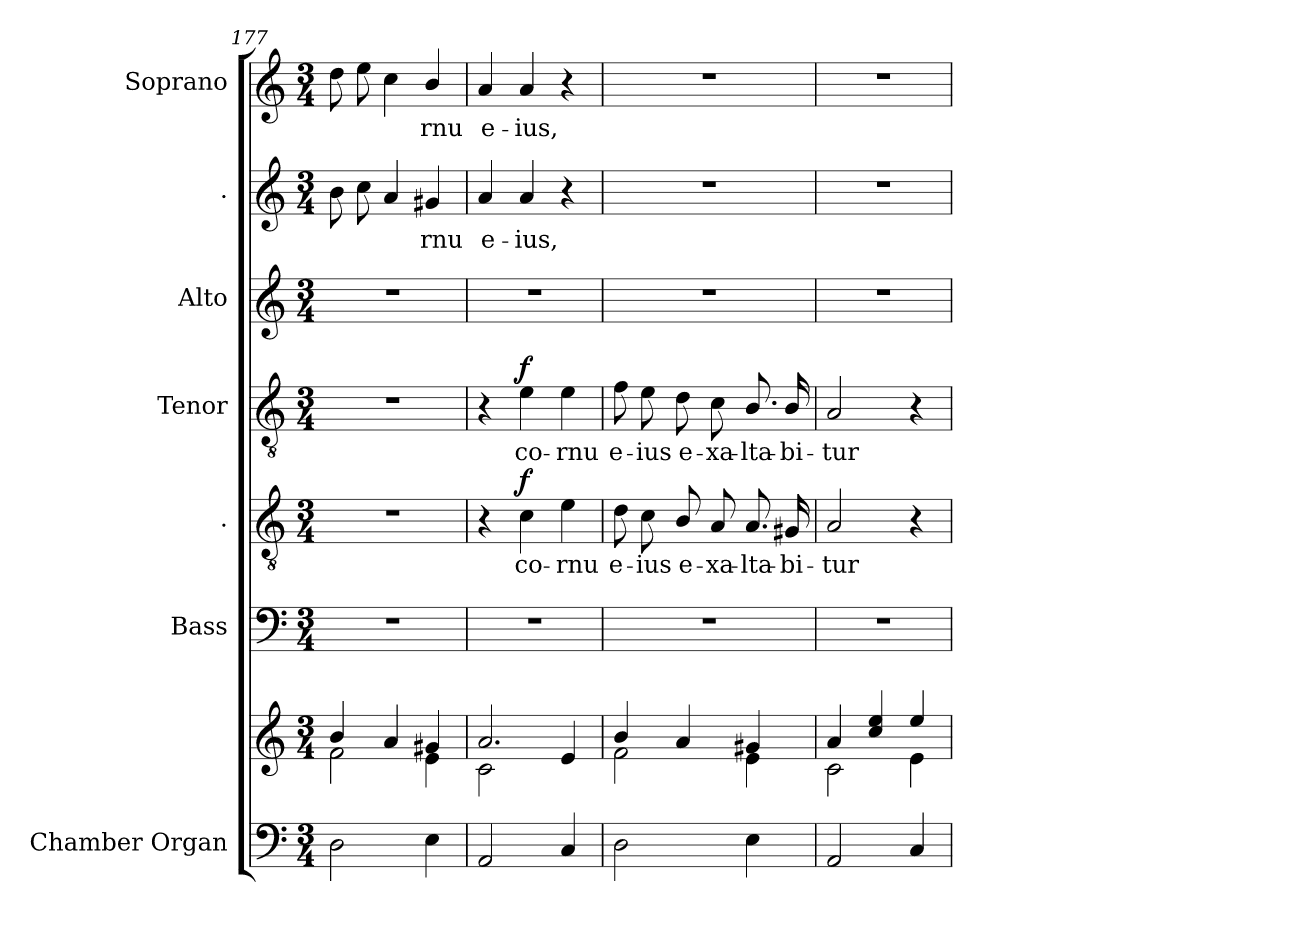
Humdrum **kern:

**kern	**kern	**kern	**kern	**text	**dynam	**kern	**text	**dynam	**kern	**kern	**text	**kern	**text
*part7	*part7	*part6	*part5	*part5	*part5	*part4	*part4	*part4	*part3	*part2	*part2	*part1	*part1
*staff8	*staff7	*staff6	*staff5	*staff5	*staff5	*staff4	*staff4	*staff4	*staff3	*staff2	*staff2	*staff1	*staff1
*I"Chamber  Organ	*	*I"Bass	*I".	*	*	*I"Tenor	*	*	*I"Alto	*I".	*	*I"Soprano	*
*I'Org.	*	*I'B.	*	*	*	*I'T.	*	*	*I'A.	*	*	*I'S.	*
*clefF4	*clefG2	*clefF4	*clefGv2	*	*	*clefGv2	*	*	*clefG2	*clefG2	*	*clefG2	*
*	*	*	*ITrd7c12	*	*	*ITrd7c12	*	*	*	*	*	*	*
*k[]	*k[]	*k[]	*k[]	*	*	*k[]	*	*	*k[]	*k[]	*	*k[]	*
*C:	*C:	*C:	*C:	*	*	*C:	*	*	*C:	*C:	*	*C:	*
*M3/4	*M3/4	*M3/4	*M3/4	*	*	*M3/4	*	*	*M3/4	*M3/4	*	*M3/4	*
=177	=177	=177	=177	=177	=177	=177	=177	=177	=177	=177	=177	=177	=177
*	*^	*	*	*	*	*	*	*	*	*	*	*	*
!	!	!	!LO:N:vis=1	!LO:N:vis=1	!	!	!LO:N:vis=1	!	!	!LO:N:vis=1	!	!	!	!
2Di\	4bi/	2fi\	2.r	2.r	.	.	2.r	.	.	2.r	8bi\	.	8ddi\	.
.	.	.	.	.	.	.	.	.	.	.	8cci\	.	8eei\	.
.	4ai/	.	.	.	.	.	.	.	.	.	4ai/	.	4cci\	.
!	!	!	!	!	!	!	!	!	!	!	!	!LO:LY:b:color=#000000	!	!
!	!	!	!	!	!	!	!	!	!	!	!	!	!	!LO:LY:b:color=#000000
4Ei\	4g#Xi/	4ei\	.	.	.	.	.	.	.	.	4g#Xi/	-rnu	4bi/	-rnu
!!LO:LB:g=z
=178	=178	=178	=178	=178	=178	=178	=178	=178	=178	=178	=178	=178	=178	=178
!	!	!	!LO:N:vis=1	!	!	!	!	!	!	!LO:N:vis=1	!	!	!	!
!	!	!	!	!	!	!	!	!	!	!	!	!LO:LY:b:color=#000000	!	!
!	!	!	!	!	!	!	!	!	!	!	!	!	!	!LO:LY:b:color=#000000
2AAi/	2.ai/	2ci\	2.r	4r	.	.	4r	.	.	2.r	4ai/	e-	4ai/	e-
!	!	!	!	!	!LO:LY:b:color=#000000	!	!	!	!	!	!	!	!	!
!	!	!	!	!	!	!	!	!LO:LY:b:color=#000000	!	!	!	!	!	!
!	!	!	!	!	!	!	!	!	!	!	!	!LO:LY:b:color=#000000	!	!
!	!	!	!	!	!	!	!	!	!	!	!	!	!	!LO:LY:b:color=#000000
.	.	.	.	4Ci\	co-	f	4Ei\	co-	f	.	4ai/	-ius,	4ai/	-ius,
!	!	!	!	!	!LO:LY:b:color=#000000	!	!	!	!	!	!	!	!	!
!	!	!	!	!	!	!	!	!LO:LY:b:color=#000000	!	!	!	!	!	!
4Ci/	.	4ei/	.	4Ei\	-rnu	.	4Ei\	-rnu	.	.	4r	.	4r	.
=179	=179	=179	=179	=179	=179	=179	=179	=179	=179	=179	=179	=179	=179	=179
!	!	!	!LO:N:vis=1	!	!	!	!	!	!	!	!	!	!	!
!	!	!	!	!	!LO:LY:b:color=#000000	!	!	!	!	!	!	!	!	!
!	!	!	!	!	!	!	!	!LO:LY:b:color=#000000	!	!LO:N:vis=1	!LO:N:vis=1	!	!LO:N:vis=1	!
2Di\	4bi/	2fi\	2.r	8Di\	e-	.	8Fi\	e-	.	2.r	2.r	.	2.r	.
!	!	!	!	!	!LO:LY:b:color=#000000	!	!	!	!	!	!	!	!	!
!	!	!	!	!	!	!	!	!LO:LY:b:color=#000000	!	!	!	!	!	!
.	.	.	.	8Ci\	-ius	.	8Ei\	-ius	.	.	.	.	.	.
!	!	!	!	!	!LO:LY:b:color=#000000	!	!	!	!	!	!	!	!	!
!	!	!	!	!	!	!	!	!LO:LY:b:color=#000000	!	!	!	!	!	!
.	4ai/	.	.	8BBi/	e-	.	8Di\	e-	.	.	.	.	.	.
!	!	!	!	!	!LO:LY:b:color=#000000	!	!	!	!	!	!	!	!	!
!	!	!	!	!	!	!	!	!LO:LY:b:color=#000000	!	!	!	!	!	!
.	.	.	.	8AAi/	-xa-	.	8Ci\	-xa-	.	.	.	.	.	.
!	!	!	!	!	!LO:LY:b:color=#000000	!	!	!	!	!	!	!	!	!
!	!	!	!	!	!	!	!	!LO:LY:b:color=#000000	!	!	!	!	!	!
4Ei\	4g#Xi/	4ei\	.	8.AAi/	-lta-	.	8.BBi/	-lta-	.	.	.	.	.	.
!	!	!	!	!	!LO:LY:b:color=#000000	!	!	!	!	!	!	!	!	!
!	!	!	!	!	!	!	!	!LO:LY:b:color=#000000	!	!	!	!	!	!
.	.	.	.	16GG#Xi/	-bi-	.	16BBi/	-bi-	.	.	.	.	.	.
=180	=180	=180	=180	=180	=180	=180	=180	=180	=180	=180	=180	=180	=180	=180
!	!	!	!LO:N:vis=1	!	!	!	!	!	!	!	!	!	!	!
!	!	!	!	!	!LO:LY:b:color=#000000	!	!	!	!	!	!	!	!	!
!	!	!	!	!	!	!	!	!LO:LY:b:color=#000000	!	!LO:N:vis=1	!LO:N:vis=1	!	!LO:N:vis=1	!
2AAi/	4ai/	2ci\	2.r	2AAi/	-tur	.	2AAi/	-tur	.	2.r	2.r	.	2.r	.
.	4cci/ 4eei	.	.	.	.	.	.	.	.	.	.	.	.	.
4Ci/	4eei/	4ei\	.	4r	.	.	4r	.	.	.	.	.	.	.
*	*v	*v	*	*	*	*	*	*	*	*	*	*	*	*
=	=	=	=	=	=	=	=	=	=	=	=	=	=
*-	*-	*-	*-	*-	*-	*-	*-	*-	*-	*-	*-	*-	*-
